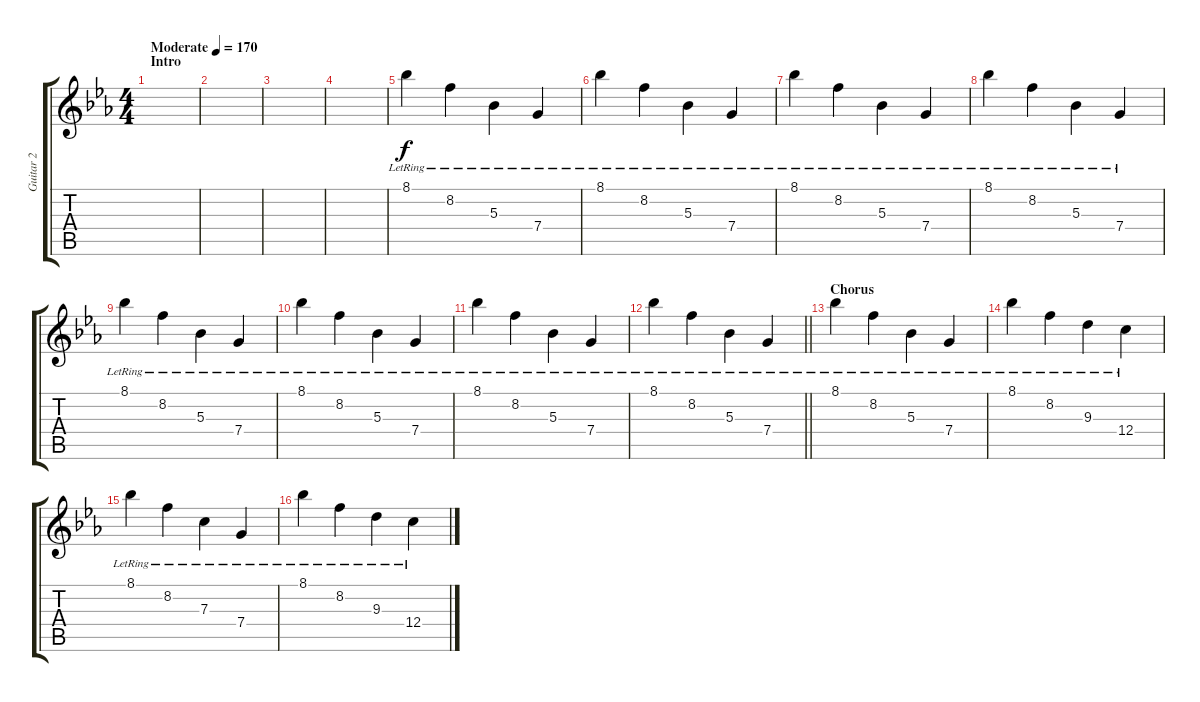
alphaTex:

\track ("Guitar 2" "Guitar 2") {instrument distortionguitar}
\staff {score tabs}
\tuning (D4 A3 F3 C3 G2 C2) {hide}
\ts (4 4)
\section ("" "Intro")
\tempo (170 "Moderate")
\clef g2
\ks cminor
|
|
|
|
8.1{lr}.4{volume 13} 8.2{lr}.4 5.3{lr}.4 7.4{lr}.4 |
8.1{lr}.4 8.2{lr}.4 5.3{lr}.4 7.4{lr}.4 |
8.1{lr}.4 8.2{lr}.4 5.3{lr}.4 7.4{lr}.4 |
8.1{lr}.4 8.2{lr}.4 5.3{lr}.4 7.4{lr}.4 |
8.1{lr}.4 8.2{lr}.4 5.3{lr}.4 7.4{lr}.4 |
8.1{lr}.4 8.2{lr}.4 5.3{lr}.4 7.4{lr}.4 |
8.1{lr}.4 8.2{lr}.4 5.3{lr}.4 7.4{lr}.4 |
\barLineRight lightlight
8.1{lr}.4 8.2{lr}.4 5.3{lr}.4 7.4{lr}.4 |
\section ("" "Chorus")
8.1{lr}.4 8.2{lr}.4 5.3{lr}.4 7.4{lr}.4 |
8.1{lr}.4 8.2{lr}.4 9.3{lr}.4 12.4{lr}.4 |
8.1{lr}.4 8.2{lr}.4 7.3{lr}.4 7.4{lr}.4 |
8.1{lr}.4 8.2{lr}.4 9.3{lr}.4 12.4{lr}.4
